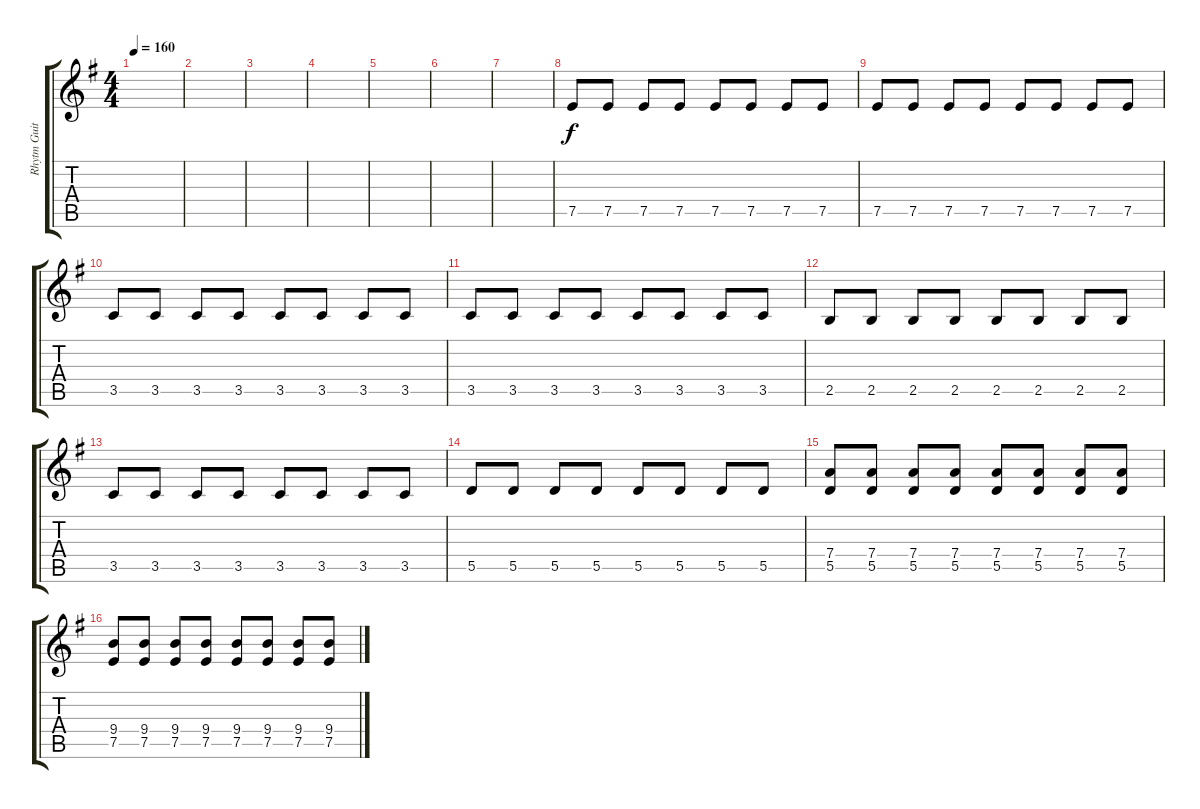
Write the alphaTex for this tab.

\track ("Rhytm Guitar 2" "Rhytm Guit") {instrument overdrivenguitar}
\staff {score tabs}
\tuning (E4 B3 G3 D3 A2 E2) {hide}
\ts (4 4)
\tempo 160
\clef g2
\ks g
|
|
|
|
|
|
|
7.5.8 7.5.8 7.5.8 7.5.8 7.5.8 7.5.8 7.5.8 7.5.8 |
7.5.8 7.5.8 7.5.8 7.5.8 7.5.8 7.5.8 7.5.8 7.5.8 |
3.5.8 3.5.8 3.5.8 3.5.8 3.5.8 3.5.8 3.5.8 3.5.8 |
3.5.8 3.5.8 3.5.8 3.5.8 3.5.8 3.5.8 3.5.8 3.5.8 |
2.5.8 2.5.8 2.5.8 2.5.8 2.5.8 2.5.8 2.5.8 2.5.8 |
3.5.8 3.5.8 3.5.8 3.5.8 3.5.8 3.5.8 3.5.8 3.5.8 |
5.5.8 5.5.8 5.5.8 5.5.8 5.5.8 5.5.8 5.5.8 5.5.8 |
(7.4 5.5).8 (7.4 5.5).8 (7.4 5.5).8 (7.4 5.5).8 (7.4 5.5).8 (7.4 5.5).8 (7.4 5.5).8 (7.4 5.5).8 |
(9.4 7.5).8 (9.4 7.5).8 (9.4 7.5).8 (9.4 7.5).8 (9.4 7.5).8 (9.4 7.5).8 (9.4 7.5).8 (9.4 7.5).8
